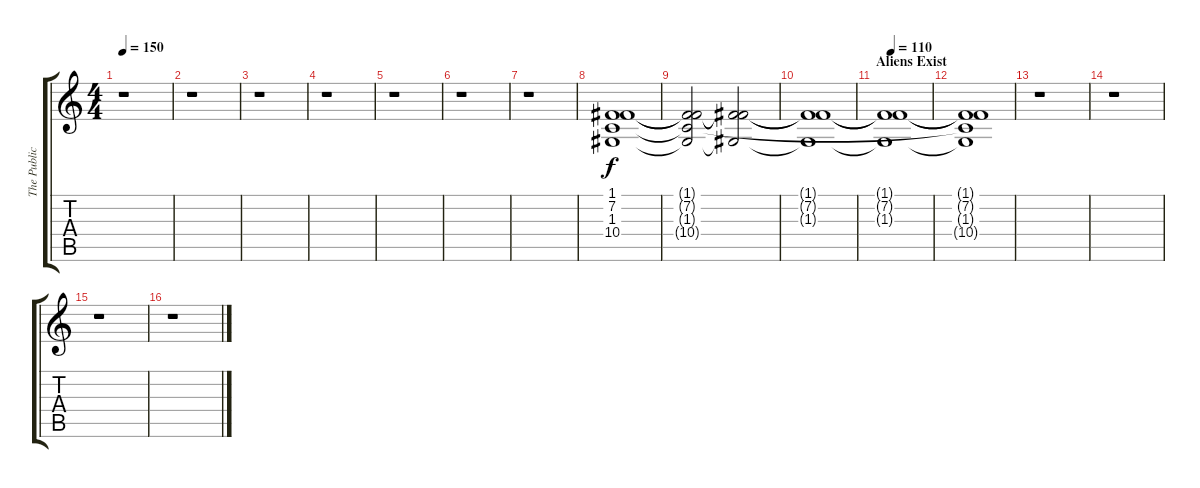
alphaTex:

\track ("The Public" "The Public") {instrument applause}
\staff {score tabs}
\tuning (E4 B3 G3 D3 A2 E2) {hide}
\ts (4 4)
\tempo 150
\clef g2
\ks c
r.1{dy f} |
r.1 |
r.1 |
r.1 |
r.1 |
r.1 |
r.1 |
(1.1 7.2 1.3 10.4).1 |
(1.1{t} 7.2{t} 1.3{t} 10.4{t}).2{volume 13} (1.1{t} 7.2{t} 1.3{t}).2{volume 12} |
(1.1{t} 7.2{t} 1.3{t}).1{volume 11} |
\section ("" "Aliens Exist")
\tempo 110
(1.1{t} 7.2{t} 1.3{t}).1{volume 10} |
(1.1{t} 7.2{t} 1.3{t} 10.4{t}).1{volume 8} |
r.1 |
r.1 |
r.1 |
r.1
